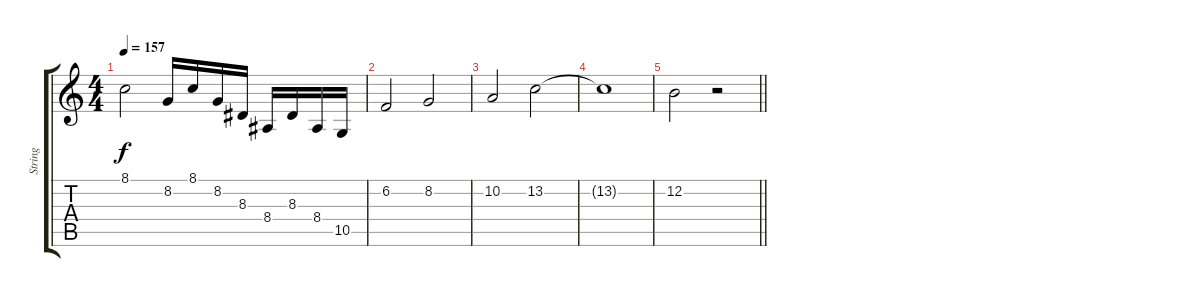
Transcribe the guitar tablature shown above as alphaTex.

\track ("String" "String") {instrument stringensemble1}
\staff {score tabs}
\tuning (E4 B3 G3 D3 A2 D2) {hide}
\ts (4 4)
\tempo 157
\clef g2
\ks c
8.1.2{dy f} 8.2.16 8.1.16 8.2.16 8.3.16 8.4.16 8.3.16 8.4.16 10.5.16 |
6.2.2 8.2.2 |
10.2.2 13.2.2 |
13.2{t}.1 |
\barLineRight lightlight
12.2.2 r.2
